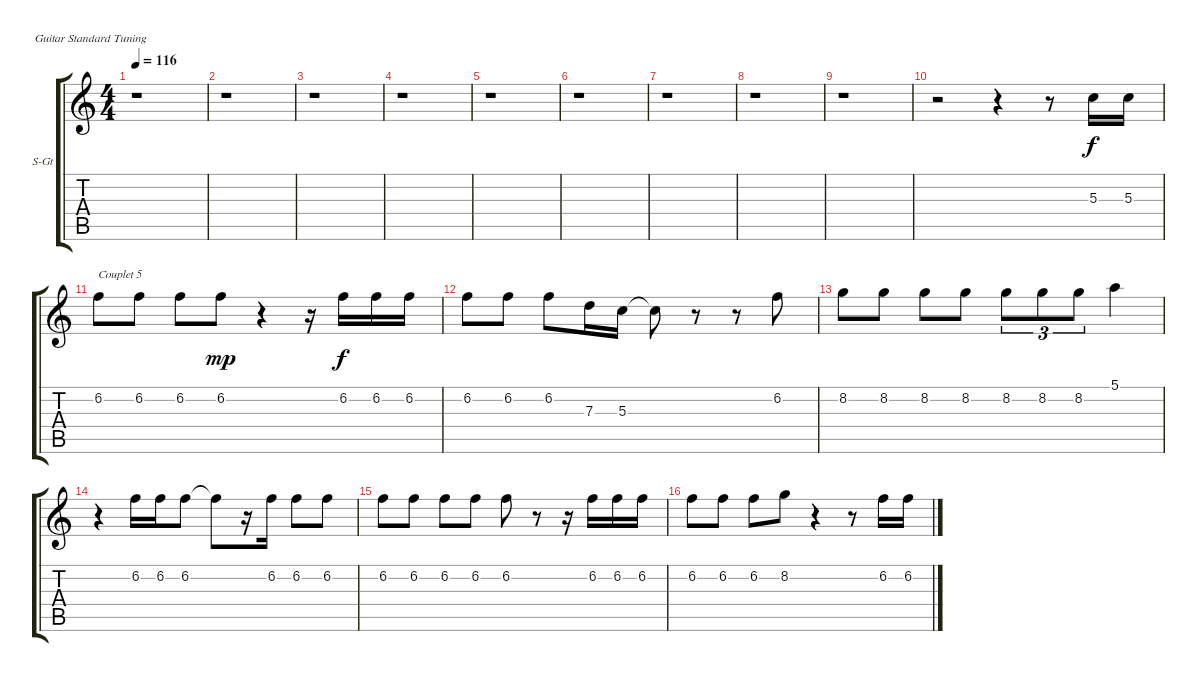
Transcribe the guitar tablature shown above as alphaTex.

\bracketExtendMode groupsimilarinstruments
\firstSystemTrackNameOrientation horizontal
\otherSystemsTrackNameOrientation horizontal
\track ("Voix / guitare acoustique fin" "S-Gt") {instrument accordion}
\staff {score tabs}
\tuning (E4 B3 G3 D3 A2 E2)
\displaytranspose 12
\ts (4 4)
\tempo 116
\clef g2
\ks c
r.1{dy f} |
r.1 |
r.1 |
r.1 |
r.1 |
r.1 |
r.1 |
r.1 |
r.1 |
r.2 r.4 r.8 5.3.16 5.3.16 |
6.2.8{txt "Couplet 5"} 6.2.8 6.2.8 6.2.8{dy mp} r.4 r.16 6.2.16{dy f} 6.2.16 6.2.16 |
6.2.8 6.2.8 6.2.8 7.3.16 5.3.16 5.3{t}.8 r.8 r.8 6.2.8 |
8.2.8 8.2.8 8.2.8 8.2.8 8.2.8{tu (3 2)} 8.2.8{tu (3 2)} 8.2.8{tu (3 2)} 5.1.4 |
r.4 6.2.16 6.2.16 6.2.8 6.2{t}.8 r.16 6.2.16 6.2.8 6.2.8 |
6.2.8 6.2.8 6.2.8 6.2.8 6.2.8 r.8 r.16 6.2.16 6.2.16 6.2.16 |
6.2.8 6.2.8 6.2.8 8.2.8 r.4 r.8 6.2.16 6.2.16
